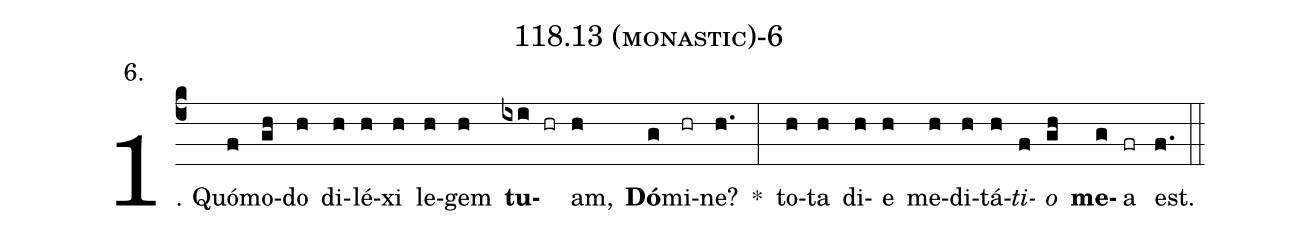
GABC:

name: 118.13 (monastic)-6;
annotation: 6.;
%%
(c4)1. Quó(f)mo(gh)do(h) di(h)lé(h)xi(h) le(h)gem(h) <b>tu</b>(ixi hr)am,(h) <b>Dó</b>(g)mi(hr)ne?(h.) *(:) to(h)ta(h) di(h)e(h) me(h)di(h)tá(h)<i>ti</i>(f)<i>o</i>(gh) <b>me</b>(g)a(fr) est.(f.) (::)
